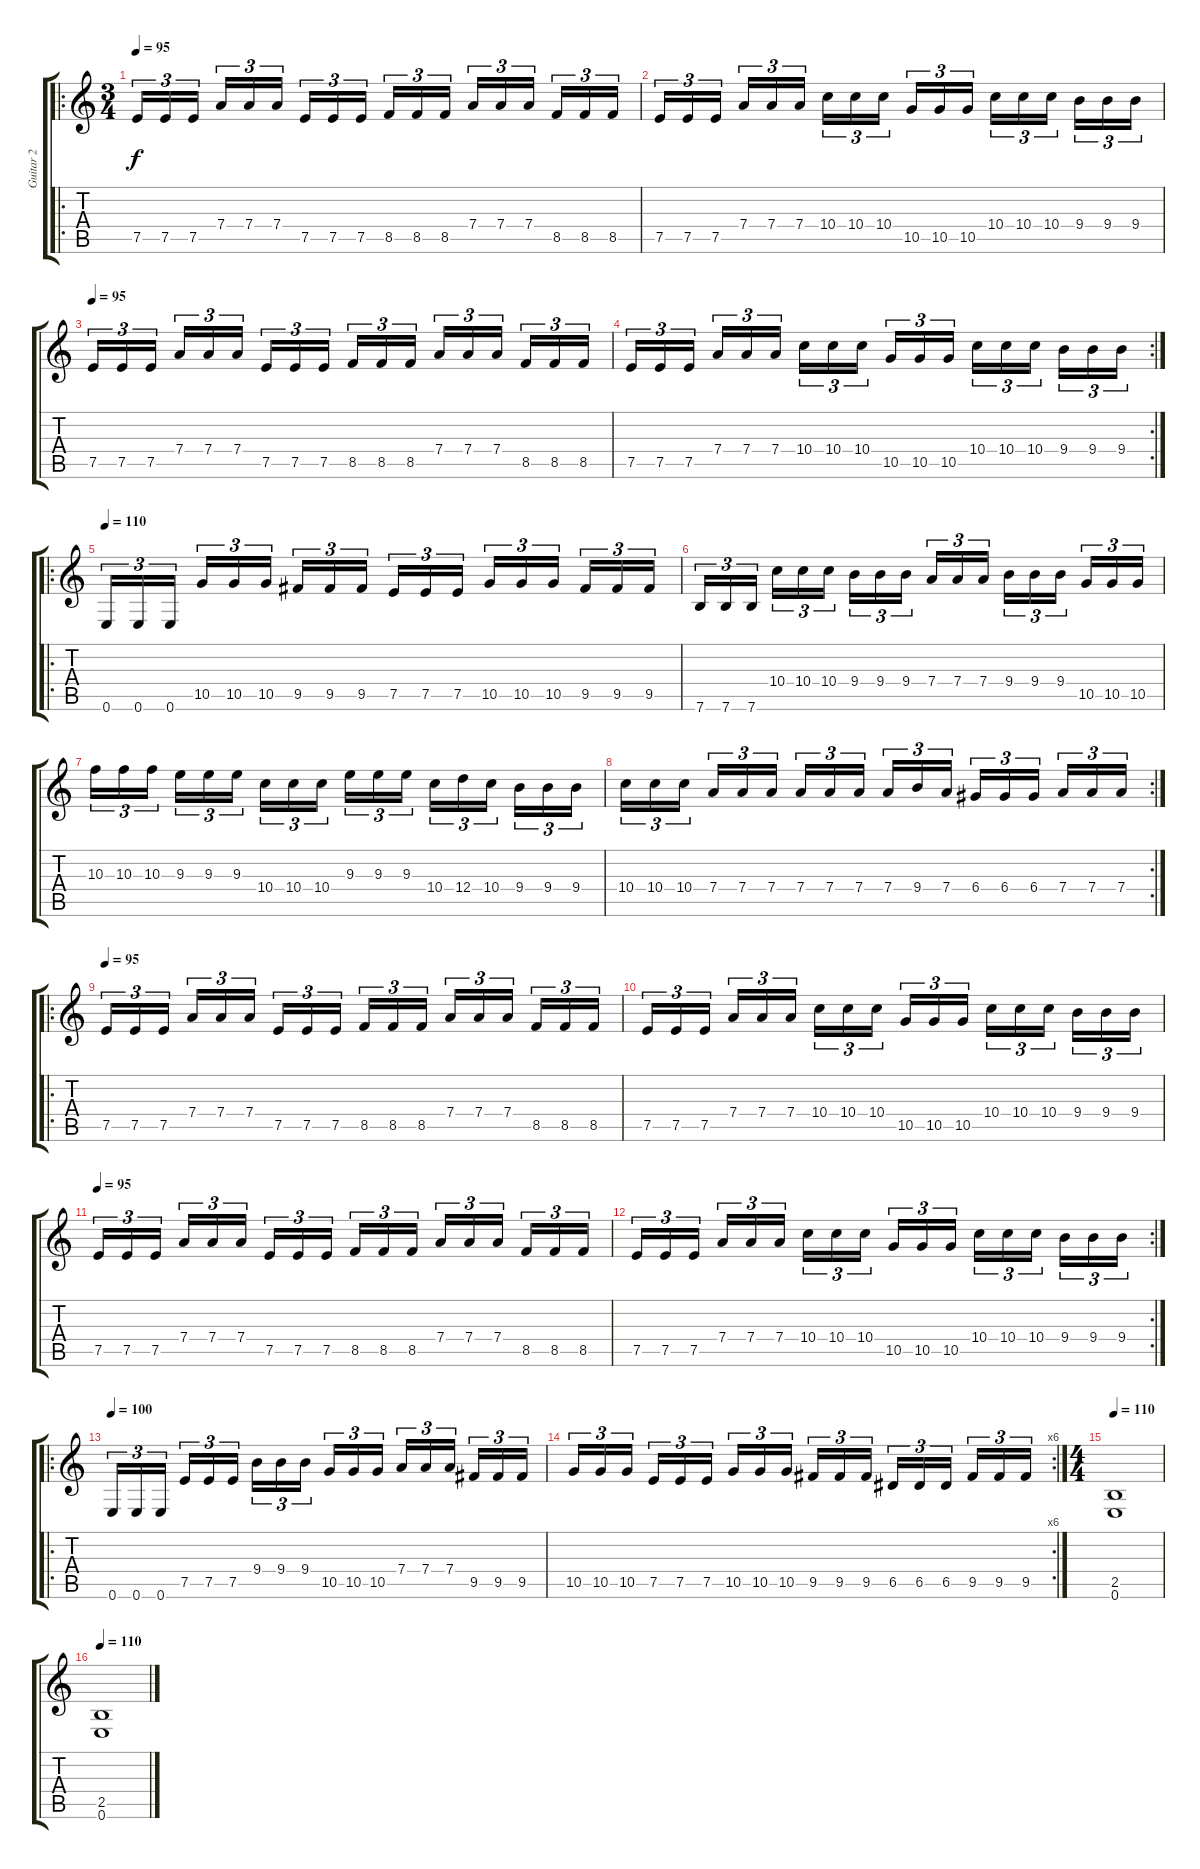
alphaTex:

\track ("Guitar 2" "Guitar 2") {instrument distortionguitar}
\staff {score tabs}
\tuning (E4 B3 G3 D3 A2 E2) {hide}
\ro
\ts (3 4)
\tempo 95
\clef g2
\ks c
7.5.16{tu (3 2) dy f} 7.5.16{tu (3 2)} 7.5.16{tu (3 2)} 7.4.16{tu (3 2)} 7.4.16{tu (3 2)} 7.4.16{tu (3 2)} 7.5.16{tu (3 2)} 7.5.16{tu (3 2)} 7.5.16{tu (3 2)} 8.5.16{tu (3 2)} 8.5.16{tu (3 2)} 8.5.16{tu (3 2)} 7.4.16{tu (3 2)} 7.4.16{tu (3 2)} 7.4.16{tu (3 2)} 8.5.16{tu (3 2)} 8.5.16{tu (3 2)} 8.5.16{tu (3 2)} |
7.5.16{tu (3 2)} 7.5.16{tu (3 2)} 7.5.16{tu (3 2)} 7.4.16{tu (3 2)} 7.4.16{tu (3 2)} 7.4.16{tu (3 2)} 10.4.16{tu (3 2)} 10.4.16{tu (3 2)} 10.4.16{tu (3 2)} 10.5.16{tu (3 2)} 10.5.16{tu (3 2)} 10.5.16{tu (3 2)} 10.4.16{tu (3 2)} 10.4.16{tu (3 2)} 10.4.16{tu (3 2)} 9.4.16{tu (3 2)} 9.4.16{tu (3 2)} 9.4.16{tu (3 2)} |
\tempo 95
7.5.16{tu (3 2)} 7.5.16{tu (3 2)} 7.5.16{tu (3 2)} 7.4.16{tu (3 2)} 7.4.16{tu (3 2)} 7.4.16{tu (3 2)} 7.5.16{tu (3 2)} 7.5.16{tu (3 2)} 7.5.16{tu (3 2)} 8.5.16{tu (3 2)} 8.5.16{tu (3 2)} 8.5.16{tu (3 2)} 7.4.16{tu (3 2)} 7.4.16{tu (3 2)} 7.4.16{tu (3 2)} 8.5.16{tu (3 2)} 8.5.16{tu (3 2)} 8.5.16{tu (3 2)} |
\rc 2
7.5.16{tu (3 2)} 7.5.16{tu (3 2)} 7.5.16{tu (3 2)} 7.4.16{tu (3 2)} 7.4.16{tu (3 2)} 7.4.16{tu (3 2)} 10.4.16{tu (3 2)} 10.4.16{tu (3 2)} 10.4.16{tu (3 2)} 10.5.16{tu (3 2)} 10.5.16{tu (3 2)} 10.5.16{tu (3 2)} 10.4.16{tu (3 2)} 10.4.16{tu (3 2)} 10.4.16{tu (3 2)} 9.4.16{tu (3 2)} 9.4.16{tu (3 2)} 9.4.16{tu (3 2)} |
\ro
\tempo 110
0.6.16{tu (3 2)} 0.6.16{tu (3 2)} 0.6.16{tu (3 2)} 10.5.16{tu (3 2)} 10.5.16{tu (3 2)} 10.5.16{tu (3 2)} 9.5.16{tu (3 2)} 9.5.16{tu (3 2)} 9.5.16{tu (3 2)} 7.5.16{tu (3 2)} 7.5.16{tu (3 2)} 7.5.16{tu (3 2)} 10.5.16{tu (3 2)} 10.5.16{tu (3 2)} 10.5.16{tu (3 2)} 9.5.16{tu (3 2)} 9.5.16{tu (3 2)} 9.5.16{tu (3 2)} |
7.6.16{tu (3 2)} 7.6.16{tu (3 2)} 7.6.16{tu (3 2)} 10.4.16{tu (3 2)} 10.4.16{tu (3 2)} 10.4.16{tu (3 2)} 9.4.16{tu (3 2)} 9.4.16{tu (3 2)} 9.4.16{tu (3 2)} 7.4.16{tu (3 2)} 7.4.16{tu (3 2)} 7.4.16{tu (3 2)} 9.4.16{tu (3 2)} 9.4.16{tu (3 2)} 9.4.16{tu (3 2)} 10.5.16{tu (3 2)} 10.5.16{tu (3 2)} 10.5.16{tu (3 2)} |
10.3.16{tu (3 2)} 10.3.16{tu (3 2)} 10.3.16{tu (3 2)} 9.3.16{tu (3 2)} 9.3.16{tu (3 2)} 9.3.16{tu (3 2)} 10.4.16{tu (3 2)} 10.4.16{tu (3 2)} 10.4.16{tu (3 2)} 9.3.16{tu (3 2)} 9.3.16{tu (3 2)} 9.3.16{tu (3 2)} 10.4.16{tu (3 2)} 12.4.16{tu (3 2)} 10.4.16{tu (3 2)} 9.4.16{tu (3 2)} 9.4.16{tu (3 2)} 9.4.16{tu (3 2)} |
\rc 2
10.4.16{tu (3 2)} 10.4.16{tu (3 2)} 10.4.16{tu (3 2)} 7.4.16{tu (3 2)} 7.4.16{tu (3 2)} 7.4.16{tu (3 2)} 7.4.16{tu (3 2)} 7.4.16{tu (3 2)} 7.4.16{tu (3 2)} 7.4.16{tu (3 2)} 9.4.16{tu (3 2)} 7.4.16{tu (3 2)} 6.4.16{tu (3 2)} 6.4.16{tu (3 2)} 6.4.16{tu (3 2)} 7.4.16{tu (3 2)} 7.4.16{tu (3 2)} 7.4.16{tu (3 2)} |
\ro
\tempo 95
7.5.16{tu (3 2)} 7.5.16{tu (3 2)} 7.5.16{tu (3 2)} 7.4.16{tu (3 2)} 7.4.16{tu (3 2)} 7.4.16{tu (3 2)} 7.5.16{tu (3 2)} 7.5.16{tu (3 2)} 7.5.16{tu (3 2)} 8.5.16{tu (3 2)} 8.5.16{tu (3 2)} 8.5.16{tu (3 2)} 7.4.16{tu (3 2)} 7.4.16{tu (3 2)} 7.4.16{tu (3 2)} 8.5.16{tu (3 2)} 8.5.16{tu (3 2)} 8.5.16{tu (3 2)} |
7.5.16{tu (3 2)} 7.5.16{tu (3 2)} 7.5.16{tu (3 2)} 7.4.16{tu (3 2)} 7.4.16{tu (3 2)} 7.4.16{tu (3 2)} 10.4.16{tu (3 2)} 10.4.16{tu (3 2)} 10.4.16{tu (3 2)} 10.5.16{tu (3 2)} 10.5.16{tu (3 2)} 10.5.16{tu (3 2)} 10.4.16{tu (3 2)} 10.4.16{tu (3 2)} 10.4.16{tu (3 2)} 9.4.16{tu (3 2)} 9.4.16{tu (3 2)} 9.4.16{tu (3 2)} |
\tempo 95
7.5.16{tu (3 2)} 7.5.16{tu (3 2)} 7.5.16{tu (3 2)} 7.4.16{tu (3 2)} 7.4.16{tu (3 2)} 7.4.16{tu (3 2)} 7.5.16{tu (3 2)} 7.5.16{tu (3 2)} 7.5.16{tu (3 2)} 8.5.16{tu (3 2)} 8.5.16{tu (3 2)} 8.5.16{tu (3 2)} 7.4.16{tu (3 2)} 7.4.16{tu (3 2)} 7.4.16{tu (3 2)} 8.5.16{tu (3 2)} 8.5.16{tu (3 2)} 8.5.16{tu (3 2)} |
\rc 2
7.5.16{tu (3 2)} 7.5.16{tu (3 2)} 7.5.16{tu (3 2)} 7.4.16{tu (3 2)} 7.4.16{tu (3 2)} 7.4.16{tu (3 2)} 10.4.16{tu (3 2)} 10.4.16{tu (3 2)} 10.4.16{tu (3 2)} 10.5.16{tu (3 2)} 10.5.16{tu (3 2)} 10.5.16{tu (3 2)} 10.4.16{tu (3 2)} 10.4.16{tu (3 2)} 10.4.16{tu (3 2)} 9.4.16{tu (3 2)} 9.4.16{tu (3 2)} 9.4.16{tu (3 2)} |
\ro
\tempo 100
0.6.16{tu (3 2)} 0.6.16{tu (3 2)} 0.6.16{tu (3 2)} 7.5.16{tu (3 2)} 7.5.16{tu (3 2)} 7.5.16{tu (3 2)} 9.4.16{tu (3 2)} 9.4.16{tu (3 2)} 9.4.16{tu (3 2)} 10.5.16{tu (3 2)} 10.5.16{tu (3 2)} 10.5.16{tu (3 2)} 7.4.16{tu (3 2)} 7.4.16{tu (3 2)} 7.4.16{tu (3 2)} 9.5.16{tu (3 2)} 9.5.16{tu (3 2)} 9.5.16{tu (3 2)} |
\rc 6
10.5.16{tu (3 2)} 10.5.16{tu (3 2)} 10.5.16{tu (3 2)} 7.5.16{tu (3 2)} 7.5.16{tu (3 2)} 7.5.16{tu (3 2)} 10.5.16{tu (3 2)} 10.5.16{tu (3 2)} 10.5.16{tu (3 2)} 9.5.16{tu (3 2)} 9.5.16{tu (3 2)} 9.5.16{tu (3 2)} 6.5.16{tu (3 2)} 6.5.16{tu (3 2)} 6.5.16{tu (3 2)} 9.5.16{tu (3 2)} 9.5.16{tu (3 2)} 9.5.16{tu (3 2)} |
\ts (4 4)
\tempo 110
(2.5 0.6).1 |
\tempo 110
(2.5 0.6).1
